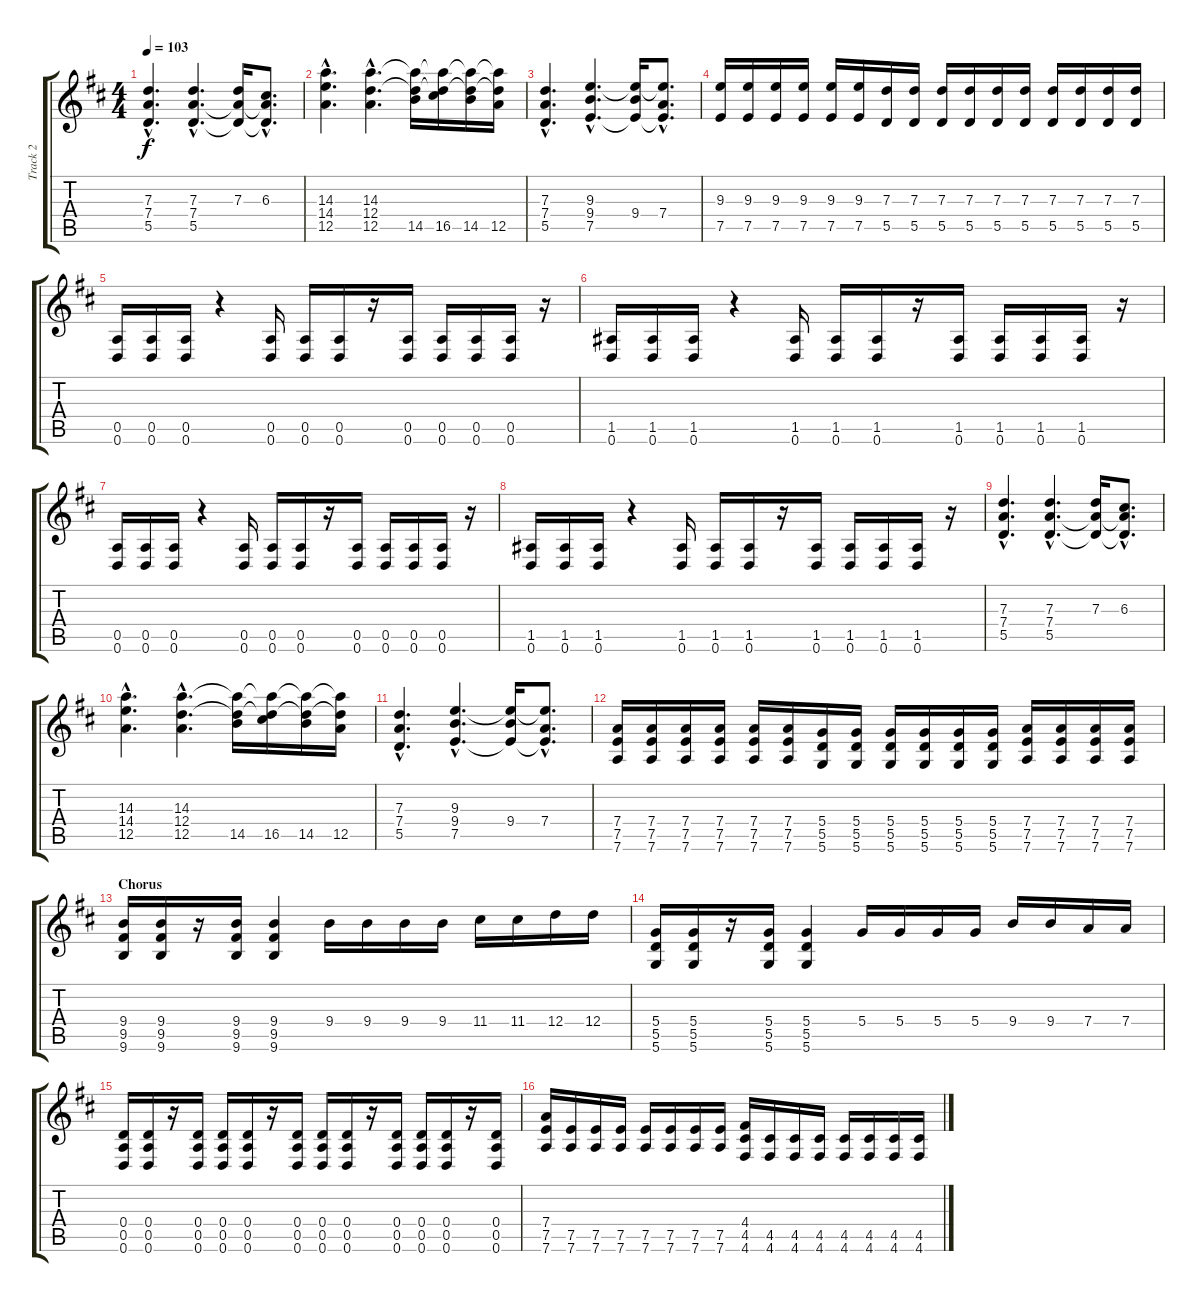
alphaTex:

\track ("Track 2" "Track 2") {instrument distortionguitar}
\staff {score tabs}
\tuning (E4 B3 G3 D3 A2 D2) {hide}
\ts (4 4)
\tempo 103
\clef g2
\ks d
(7.3{hac} 7.4{hac} 5.5{hac}).4{d dy f} (7.3{hac} 7.4{hac} 5.5{hac}).4{d} (7.3 7.4{t} 5.5{t}).16 (6.3{hac} 7.4{hac t} 5.5{hac t}).8{d} |
(14.3{hac} 14.4{hac} 12.5{hac}).4{d} (14.3{hac} 12.4{hac} 12.5{hac}).4{d} (14.3{t} 12.4{t} 14.5).16 (14.3{t} 12.4{t} 16.5).16 (14.3{t} 12.4{t} 14.5).16 (14.3{t} 12.4{t} 12.5).16 |
(7.3{hac} 7.4{hac} 5.5{hac}).4{d} (9.3{hac} 9.4{hac} 7.5{hac}).4{d} (9.3{t} 9.4 7.5{t}).16 (9.3{hac t} 7.4{hac} 7.5{hac t}).8{d} |
(9.3 7.5).16 (9.3 7.5).16 (9.3 7.5).16 (9.3 7.5).16 (9.3 7.5).16 (9.3 7.5).16 (7.3 5.5).16 (7.3 5.5).16 (7.3 5.5).16 (7.3 5.5).16 (7.3 5.5).16 (7.3 5.5).16 (7.3 5.5).16 (7.3 5.5).16 (7.3 5.5).16 (7.3 5.5).16 |
(0.5 0.6).16 (0.5 0.6).16 (0.5 0.6).16 r.4 (0.5 0.6).16 (0.5 0.6).16 (0.5 0.6).16 r.16 (0.5 0.6).16 (0.5 0.6).16 (0.5 0.6).16 (0.5 0.6).16 r.16 |
(1.5 0.6).16 (1.5 0.6).16 (1.5 0.6).16 r.4 (1.5 0.6).16 (1.5 0.6).16 (1.5 0.6).16 r.16 (1.5 0.6).16 (1.5 0.6).16 (1.5 0.6).16 (1.5 0.6).16 r.16 |
(0.5 0.6).16 (0.5 0.6).16 (0.5 0.6).16 r.4 (0.5 0.6).16 (0.5 0.6).16 (0.5 0.6).16 r.16 (0.5 0.6).16 (0.5 0.6).16 (0.5 0.6).16 (0.5 0.6).16 r.16 |
(1.5 0.6).16 (1.5 0.6).16 (1.5 0.6).16 r.4 (1.5 0.6).16 (1.5 0.6).16 (1.5 0.6).16 r.16 (1.5 0.6).16 (1.5 0.6).16 (1.5 0.6).16 (1.5 0.6).16 r.16 |
(7.3{hac} 7.4{hac} 5.5{hac}).4{d} (7.3{hac} 7.4{hac} 5.5{hac}).4{d} (7.3 7.4{t} 5.5{t}).16 (6.3{hac} 7.4{hac t} 5.5{hac t}).8{d} |
(14.3{hac} 14.4{hac} 12.5{hac}).4{d} (14.3{hac} 12.4{hac} 12.5{hac}).4{d} (14.3{t} 12.4{t} 14.5).16 (14.3{t} 12.4{t} 16.5).16 (14.3{t} 12.4{t} 14.5).16 (14.3{t} 12.4{t} 12.5).16 |
(7.3{hac} 7.4{hac} 5.5{hac}).4{d} (9.3{hac} 9.4{hac} 7.5{hac}).4{d} (9.3{t} 9.4 7.5{t}).16 (9.3{hac t} 7.4{hac} 7.5{hac t}).8{d} |
(7.4 7.5 7.6).16 (7.4 7.5 7.6).16 (7.4 7.5 7.6).16 (7.4 7.5 7.6).16 (7.4 7.5 7.6).16 (7.4 7.5 7.6).16 (5.4 5.5 5.6).16 (5.4 5.5 5.6).16 (5.4 5.5 5.6).16 (5.4 5.5 5.6).16 (5.4 5.5 5.6).16 (5.4 5.5 5.6).16 (7.4 7.5 7.6).16 (7.4 7.5 7.6).16 (7.4 7.5 7.6).16 (7.4 7.5 7.6).16 |
\section ("" "Chorus")
(9.4 9.5 9.6).16 (9.4 9.5 9.6).16 r.16 (9.4 9.5 9.6).16 (9.4 9.5 9.6).4 9.4.16 9.4.16 9.4.16 9.4.16 11.4.16 11.4.16 12.4.16 12.4.16 |
(5.4 5.5 5.6).16 (5.4 5.5 5.6).16 r.16 (5.4 5.5 5.6).16 (5.4 5.5 5.6).4 5.4.16 5.4.16 5.4.16 5.4.16 9.4.16 9.4.16 7.4.16 7.4.16 |
(0.4 0.5 0.6).16 (0.4 0.5 0.6).16 r.16 (0.4 0.5 0.6).16 (0.4 0.5 0.6).16 (0.4 0.5 0.6).16 r.16 (0.4 0.5 0.6).16 (0.4 0.5 0.6).16 (0.4 0.5 0.6).16 r.16 (0.4 0.5 0.6).16 (0.4 0.5 0.6).16 (0.4 0.5 0.6).16 r.16 (0.4 0.5 0.6).16 |
(7.4 7.5 7.6).16 (7.5 7.6).16 (7.5 7.6).16 (7.5 7.6).16 (7.5 7.6).16 (7.5 7.6).16 (7.5 7.6).16 (7.5 7.6).16 (4.4 4.5 4.6).16 (4.5 4.6).16 (4.5 4.6).16 (4.5 4.6).16 (4.5 4.6).16 (4.5 4.6).16 (4.5 4.6).16 (4.5 4.6).16
